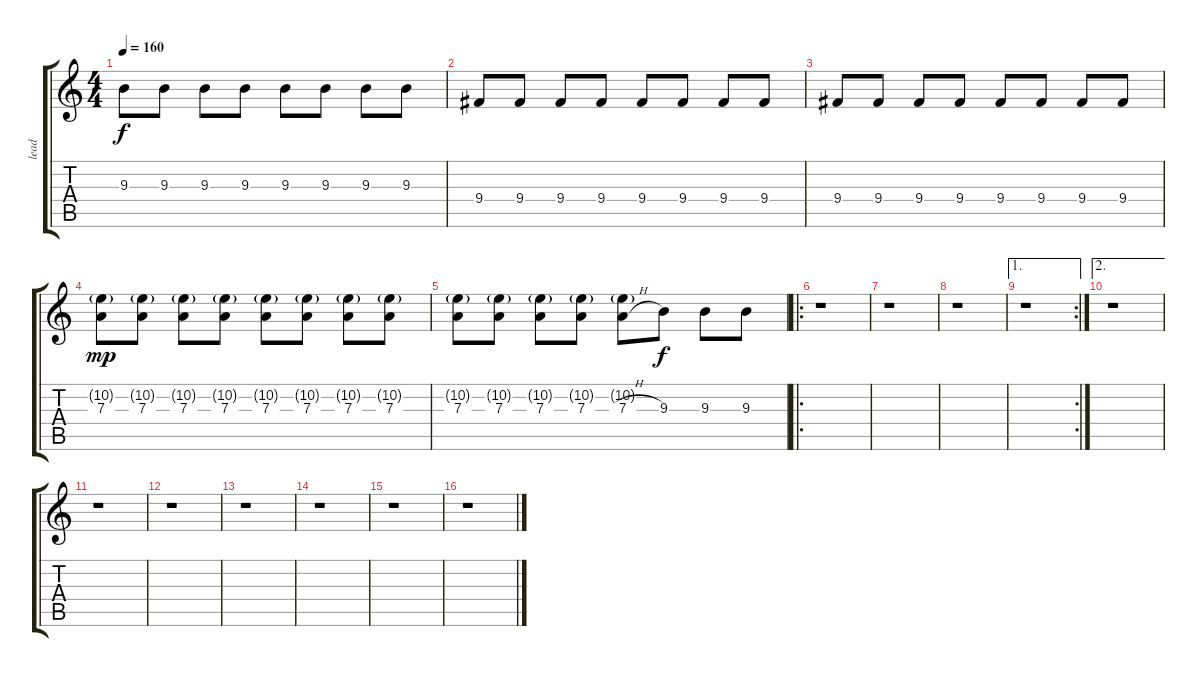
\track ("lead" "lead") {instrument overdrivenguitar}
\staff {score tabs}
\tuning (B3 Gb3 D3 A2 E2 B1) {hide}
\ts (4 4)
\tempo 160
\clef g2
\ks c
9.3.8{dy f} 9.3.8 9.3.8 9.3.8 9.3.8 9.3.8 9.3.8 9.3.8 |
9.4.8 9.4.8 9.4.8 9.4.8 9.4.8 9.4.8 9.4.8 9.4.8 |
9.4.8 9.4.8 9.4.8 9.4.8 9.4.8 9.4.8 9.4.8 9.4.8 |
(10.2{g} 7.3).8{dy mp} (10.2{g} 7.3).8 (10.2{g} 7.3).8 (10.2{g} 7.3).8 (10.2{g} 7.3).8 (10.2{g} 7.3).8 (10.2{g} 7.3).8 (10.2{g} 7.3).8 |
(10.2{g} 7.3).8 (10.2{g} 7.3).8 (10.2{g} 7.3).8 (10.2{g} 7.3).8 (10.2{g} 7.3{h}).8 9.3.8{dy f} 9.3.8 9.3.8 |
\ro
r.1 |
r.1 |
r.1 |
\ae 1
\rc 2
r.1 |
\ae 2
r.1 |
r.1 |
r.1 |
r.1 |
r.1 |
r.1 |
r.1
